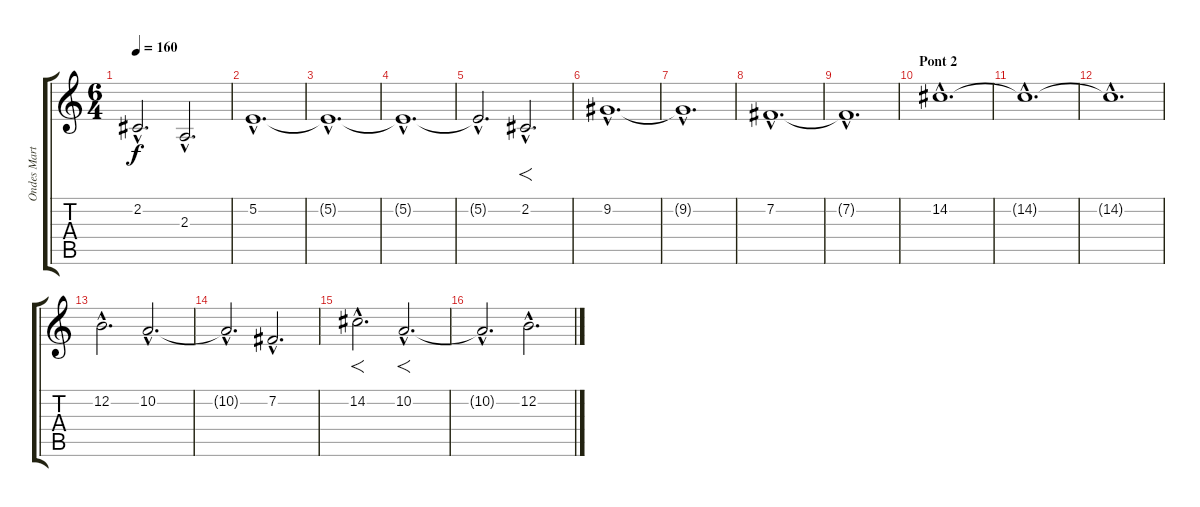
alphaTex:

\track ("Ondes Martenot - Jonny Greenwood" "Ondes Mart") {instrument piccolo}
\staff {score tabs}
\tuning (E4 B3 G3 D3 A2 E2) {hide}
\ts (6 4)
\tempo 160
\clef g2
\ks c
2.2{hac t}.2{d dy f} 2.3{hac}.2{d} |
5.2{hac}.1{d} |
5.2{hac t}.1{d} |
5.2{hac t}.1{d} |
5.2{hac t}.2{d} 2.2{hac}.2{f d} |
9.2{hac}.1{d} |
9.2{hac t}.1{d} |
7.2{hac}.1{d} |
7.2{hac t}.1{d} |
\section ("" "Pont 2")
14.2{hac}.1{d} |
14.2{hac t}.1{d} |
14.2{hac t}.1{d} |
12.2{hac}.2{d} 10.2{hac}.2{d} |
10.2{hac t}.2{d} 7.2{hac}.2{d} |
14.2{hac}.2{f d} 10.2{hac}.2{f d} |
10.2{hac t}.2{d} 12.2{hac}.2{d}
